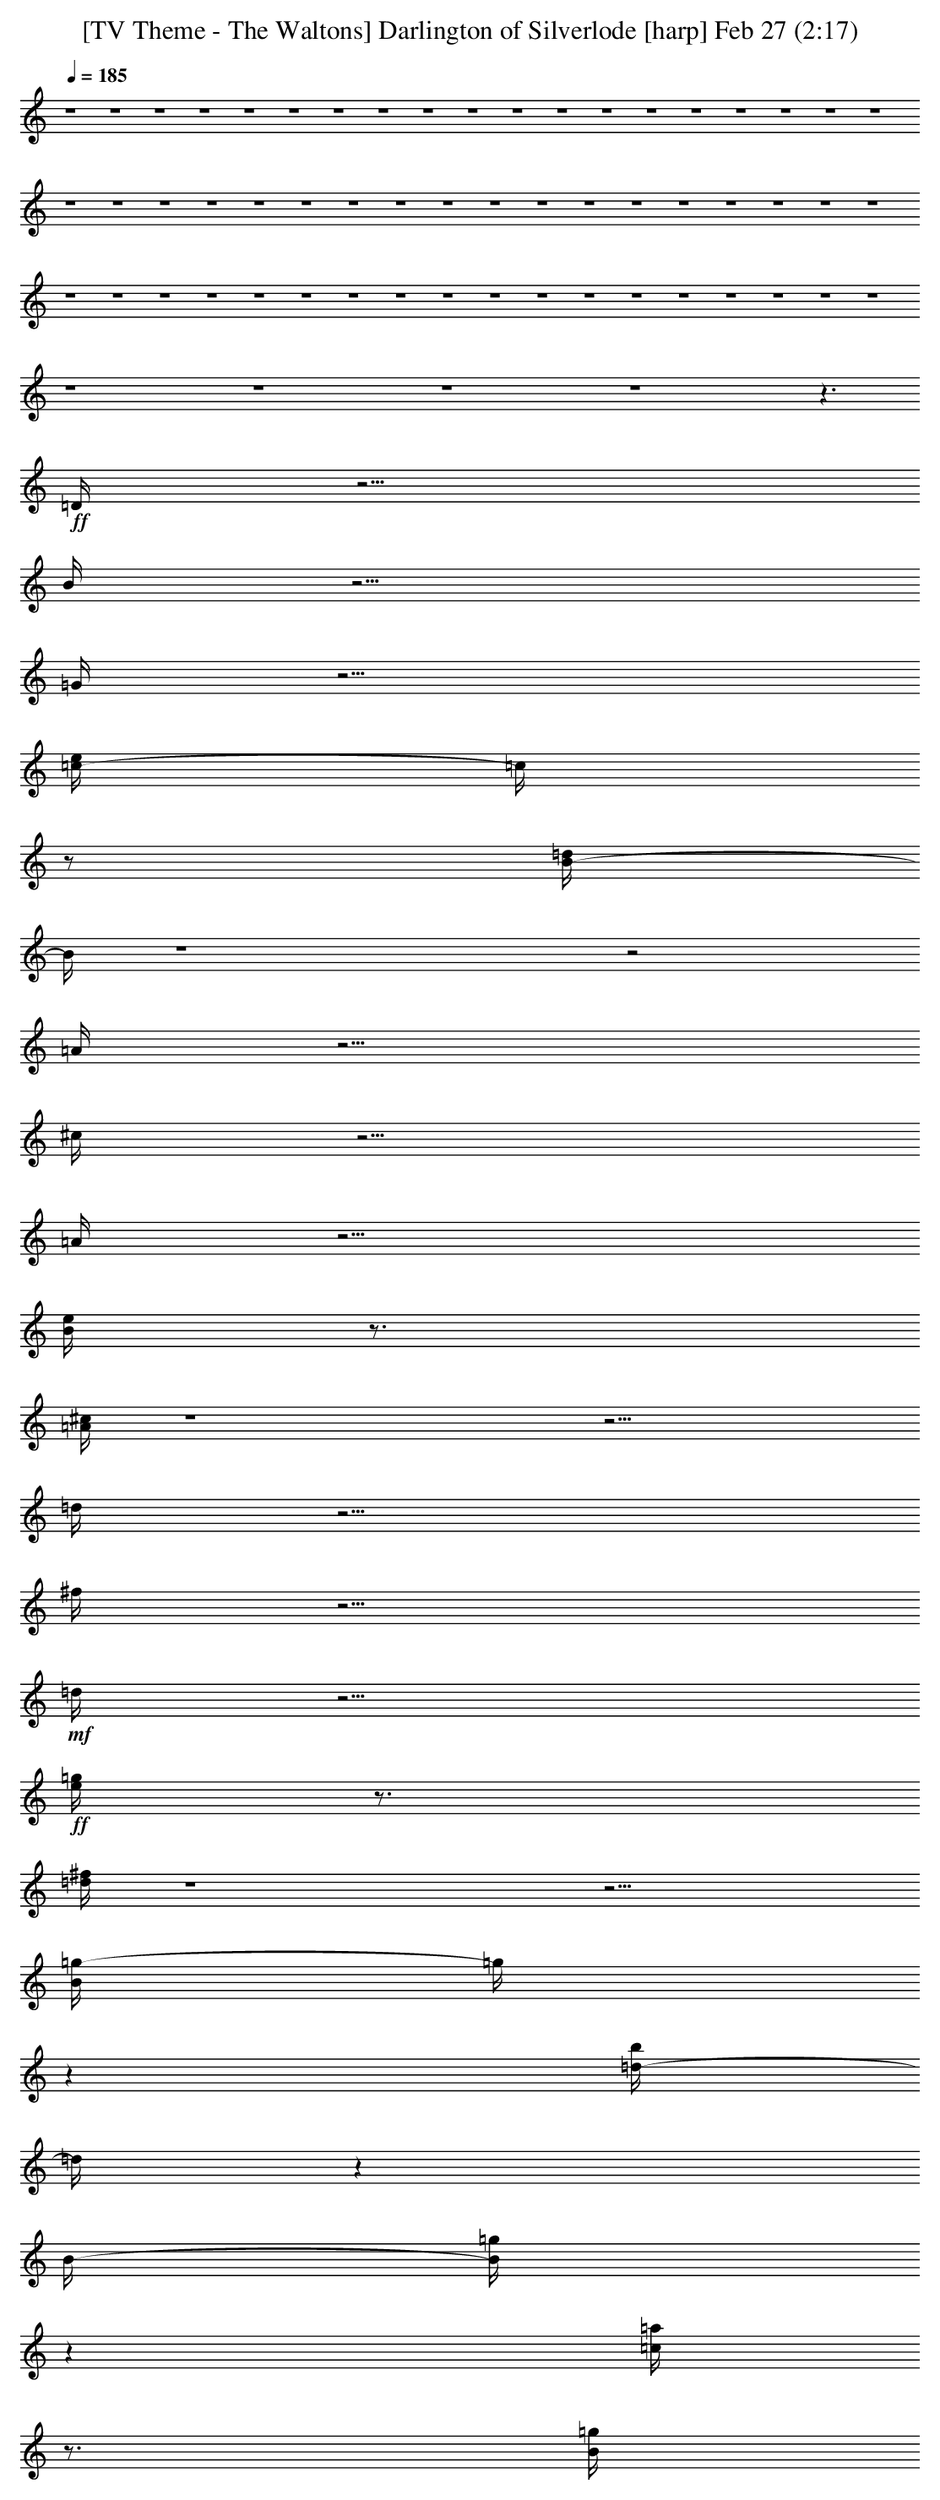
X:1
T: [TV Theme - The Waltons] Darlington of Silverlode [harp] Feb 27 (2:17)
L: 1/4
K: C
Q: 1/4=185
z4 z4 z4 z4 z4 z4 z4 z4 z4 z4 z4 z4 z4 z4 z4 z4 z4 z4 z4 z4 z4 z4 z4 z4 z4 z4 z4 z4 z4 z4 z4 z4 z4 z4 z4 z4 z4 z4 z4 z4 z4 z4 z4 z4 z4 z4 z4 z4 z4 z4 z4 z4 z4 z4 z4 z4 z4 z4 z4 z3/2
+ff+ =D/4
z5/4
B/4
z5/4
=G/4
z5/4
[=c/4-e/4]
=c/4
z/2
[B/4-=d/4]
B/4
z4 z2
=A/4
z5/4
^c/4
z5/4
=A/4
z5/4
[B/4e/4]
z3/4
[=A/4^c/4]
z4 z9/4
=d/4
z5/4
^f/4
z5/4
+mf+ =d/4
z5/4
+ff+ [e/4=g/4]
z3/4
[=d/4^f/4]
z4 z9/4
[B/4=g/4-]
=g/4
z
[=d/4-b/4]
=d/4
z
B/4-
[B/4=g/4]
z
[=c/4=a/4]
z3/4
[B/4=g/4]
